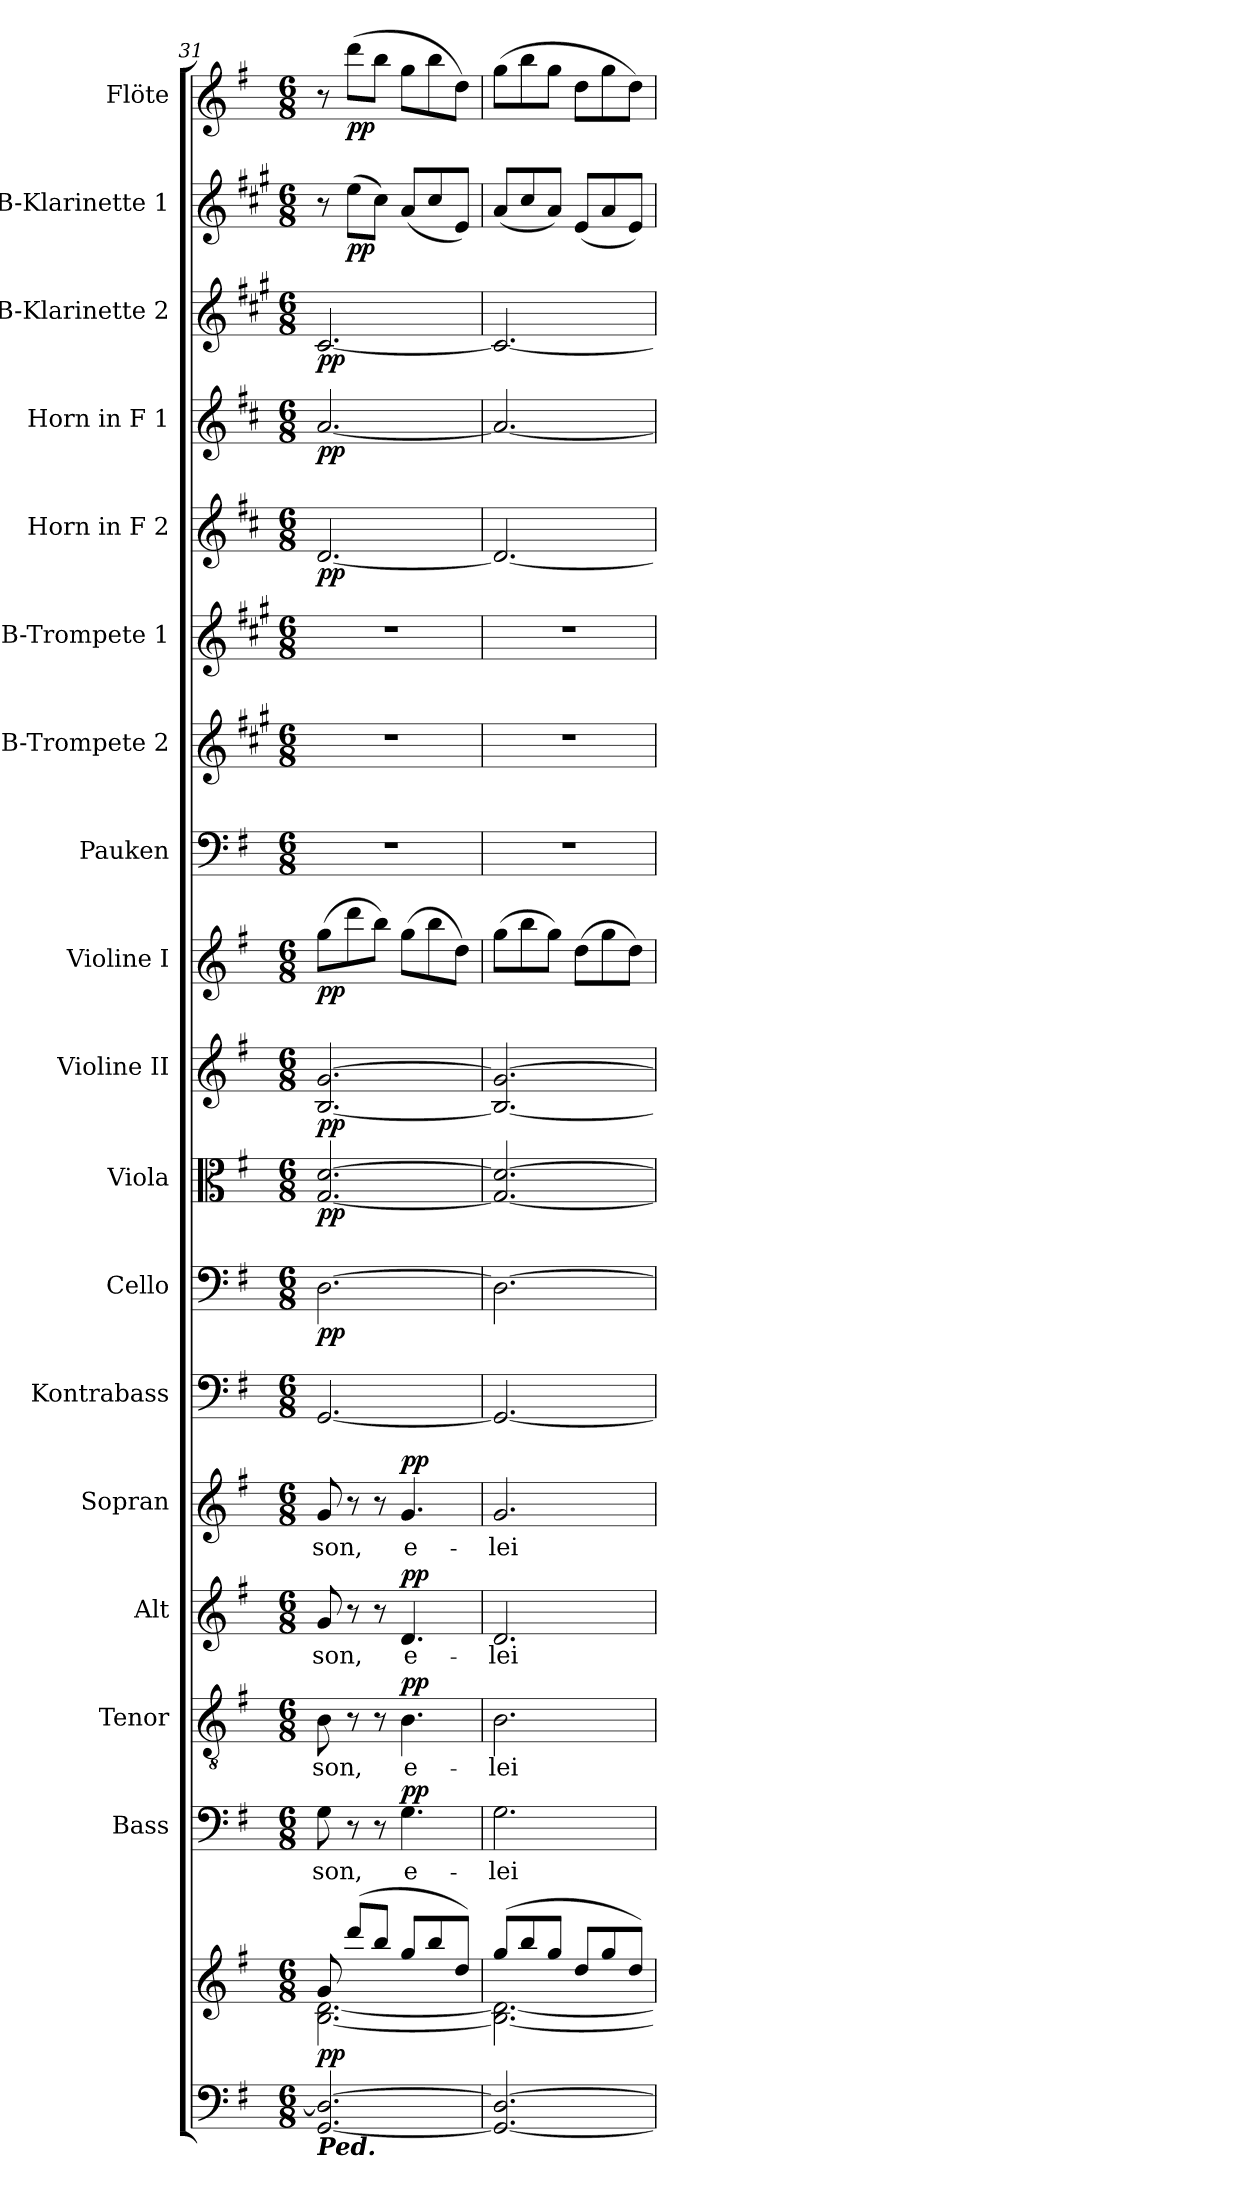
**kern	**kern	**dynam	**kern	**text	**dynam	**kern	**text	**dynam	**kern	**text	**dynam	**kern	**text	**dynam	**kern	**kern	**dynam	**kern	**dynam	**kern	**dynam	**kern	**dynam	**kern	**kern	**kern	**kern	**dynam	**kern	**dynam	**kern	**dynam	**kern	**dynam	**kern	**dynam
*part18	*part18	*part18	*part17	*part17	*part17	*part16	*part16	*part16	*part15	*part15	*part15	*part14	*part14	*part14	*part13	*part12	*part12	*part11	*part11	*part10	*part10	*part9	*part9	*part8	*part7	*part6	*part5	*part5	*part4	*part4	*part3	*part3	*part2	*part2	*part1	*part1
*staff19	*staff18	*staff18/19	*staff17	*staff17	*staff17	*staff16	*staff16	*staff16	*staff15	*staff15	*staff15	*staff14	*staff14	*staff14	*staff13	*staff12	*staff12	*staff11	*staff11	*staff10	*staff10	*staff9	*staff9	*staff8	*staff7	*staff6	*staff5	*staff5	*staff4	*staff4	*staff3	*staff3	*staff2	*staff2	*staff1	*staff1
*	*	*	*I"Bass	*	*	*I"Tenor	*	*	*I"Alt	*	*	*I"Sopran	*	*	*I"Kontrabass	*I"Cello	*	*I"Viola	*	*I"Violine II	*	*I"Violine I	*	*I"Pauken	*I"B-Trompete 2	*I"B-Trompete 1	*I"Horn in F 2	*	*I"Horn in F 1	*	*I"B-Klarinette 2	*	*I"B-Klarinette 1	*	*I"Flöte	*
*	*	*	*I'B.	*	*	*I'T.	*	*	*I'A.	*	*	*I'S.	*	*	*I'Kb.	*	*	*I'Vla.	*	*I'Vl. II	*	*I'Vl. I	*	*I'Pk.	*I'Trp. 2	*I'Trp. 1	*	*	*	*	*I'Kl. 2	*	*I'Kl. 1	*	*I'Fl.	*
*clefF4	*clefG2	*	*clefF4	*	*	*clefGv2	*	*	*clefG2	*	*	*clefG2	*	*	*clefF4	*clefF4	*	*clefC3	*	*clefG2	*	*clefG2	*	*clefF4	*clefG2	*clefG2	*clefG2	*	*clefG2	*	*clefG2	*	*clefG2	*	*clefG2	*
*	*	*	*	*	*	*	*	*	*	*	*	*	*	*	*ITrd7c12	*	*	*	*	*	*	*	*	*	*ITrd1c2	*ITrd1c2	*ITrd4c7	*	*ITrd4c7	*	*ITrd1c2	*	*ITrd1c2	*	*	*
*k[f#]	*k[f#]	*	*k[f#]	*	*	*k[f#]	*	*	*k[f#]	*	*	*k[f#]	*	*	*k[f#]	*k[f#]	*	*k[f#]	*	*k[f#]	*	*k[f#]	*	*k[f#]	*k[f#]	*k[f#]	*k[f#]	*	*k[f#]	*	*k[f#]	*	*k[f#]	*	*k[f#]	*
*G:	*G:	*	*G:	*	*	*G:	*	*	*G:	*	*	*G:	*	*	*G:	*G:	*	*G:	*	*G:	*	*G:	*	*G:	*G:	*G:	*G:	*	*G:	*	*G:	*	*G:	*	*G:	*
*M6/8	*M6/8	*	*M6/8	*	*	*M6/8	*	*	*M6/8	*	*	*M6/8	*	*	*M6/8	*M6/8	*	*M6/8	*	*M6/8	*	*M6/8	*	*M6/8	*M6/8	*M6/8	*M6/8	*	*M6/8	*	*M6/8	*	*M6/8	*	*M6/8	*
=31	=31	=31	=31	=31	=31	=31	=31	=31	=31	=31	=31	=31	=31	=31	=31	=31	=31	=31	=31	=31	=31	=31	=31	=31	=31	=31	=31	=31	=31	=31	=31	=31	=31	=31	=31	=31
*	*^	*	*	*	*	*	*	*	*	*	*	*	*	*	*	*	*	*	*	*	*	*	*	*	*	*	*	*	*	*	*	*	*	*	*	*
!LO:TX:b:Bi:t=Ped.	!	!	!	!	!	!	!	!	!	!	!	!	!	!	!	!	!	!	!	!	!	!	!	!	!	!	!	!	!	!	!	!	!	!	!	!	!
!	!	!	!LO:DY:b	!	!LO:LY:b	!	!	!LO:LY:b	!	!	!LO:LY:b	!	!	!LO:LY:b	!	!	!	!LO:DY:b	!	!LO:DY:b	!	!LO:DY:b	!	!LO:DY:b	!	!	!	!	!LO:DY:b	!	!LO:DY:b	!	!LO:DY:b	!	!	!	!
[2.GG/ 2.D/_	8g/	[<2.B\ [<2.d\	pp	8G\	-son,	.	8B\	-son,	.	8g/	-son,	.	8g/	-son,	.	[2.GGG/	[2.D\	pp	[2.G/ [2.d/	pp	[2.B/ [2.g/	pp	(>8gg\L	pp	2.r	2.r	2.r	[2.G/	pp	[2.d/	pp	[2.B/	pp	8r	.	8r	.
!	!	!	!	!	!	!	!	!	!	!	!	!	!	!	!	!	!	!	!	!	!	!	!	!	!	!	!	!	!	!	!	!	!	!	!LO:DY:b	!	!LO:DY:b
.	(<8ddd/L	.	.	8r	.	.	8r	.	.	8r	.	.	8r	.	.	.	.	.	.	.	.	.	8ddd\	.	.	.	.	.	.	.	.	.	.	(>8dd\L	pp	(>8ddd\L	pp
.	8bb/J	.	.	8r	.	.	8r	.	.	8r	.	.	8r	.	.	.	.	.	.	.	.	.	8bb\J)	.	.	.	.	.	.	.	.	.	.	8b\J)	.	8bb\J	.
!	!	!	!	!	!LO:LY:b	!LO:DY:a	!	!LO:LY:b	!LO:DY:a	!	!LO:LY:b	!LO:DY:a	!	!LO:LY:b	!LO:DY:a	!	!	!	!	!	!	!	!	!	!	!	!	!	!	!	!	!	!	!	!	!	!
.	8gg/L	.	.	4.G\	e-	pp	4.B\	e-	pp	4.d/	e-	pp	4.g/	e-	pp	.	.	.	.	.	.	.	(>8gg\L	.	.	.	.	.	.	.	.	.	.	(<8g/L	.	8gg\L	.
.	8bb/	.	.	.	.	.	.	.	.	.	.	.	.	.	.	.	.	.	.	.	.	.	8bb\	.	.	.	.	.	.	.	.	.	.	8b/	.	8bb\	.
.	8dd/J)	.	.	.	.	.	.	.	.	.	.	.	.	.	.	.	.	.	.	.	.	.	8dd\J)	.	.	.	.	.	.	.	.	.	.	8d/J)	.	8dd\J)	.
=32	=32	=32	=32	=32	=32	=32	=32	=32	=32	=32	=32	=32	=32	=32	=32	=32	=32	=32	=32	=32	=32	=32	=32	=32	=32	=32	=32	=32	=32	=32	=32	=32	=32	=32	=32	=32	=32
!	!	!	!	!	!LO:LY:b	!	!	!LO:LY:b	!	!	!LO:LY:b	!	!	!LO:LY:b	!	!	!	!	!	!	!	!	!	!	!	!	!	!	!	!	!	!	!	!	!	!	!
2.GG/_ 2.D/_	(<8gg/L	2.B\_ 2.d\_	.	2.G\	-lei-	.	2.B\	-lei-	.	2.d/	-lei-	.	2.g/	-lei-	.	2.GGG/_	2.D\_	.	2.G/_ 2.d/_	.	2.B/_ 2.g/_	.	(>8gg\L	.	2.r	2.r	2.r	2.G/_	.	2.d/_	.	2.B/_	.	(<8g/L	.	(>8gg\L	.
.	8bb/	.	.	.	.	.	.	.	.	.	.	.	.	.	.	.	.	.	.	.	.	.	8bb\	.	.	.	.	.	.	.	.	.	.	8b/	.	8bb\	.
.	8gg/J	.	.	.	.	.	.	.	.	.	.	.	.	.	.	.	.	.	.	.	.	.	8gg\J)	.	.	.	.	.	.	.	.	.	.	8g/J)	.	8gg\J	.
.	8dd/L	.	.	.	.	.	.	.	.	.	.	.	.	.	.	.	.	.	.	.	.	.	(>8dd\L	.	.	.	.	.	.	.	.	.	.	(<8d/L	.	8dd\L	.
.	8gg/	.	.	.	.	.	.	.	.	.	.	.	.	.	.	.	.	.	.	.	.	.	8gg\	.	.	.	.	.	.	.	.	.	.	8g/	.	8gg\	.
.	8dd/J)	.	.	.	.	.	.	.	.	.	.	.	.	.	.	.	.	.	.	.	.	.	8dd\J)	.	.	.	.	.	.	.	.	.	.	8d/J)	.	8dd\J)	.
*	*v	*v	*	*	*	*	*	*	*	*	*	*	*	*	*	*	*	*	*	*	*	*	*	*	*	*	*	*	*	*	*	*	*	*	*	*	*
=	=	=	=	=	=	=	=	=	=	=	=	=	=	=	=	=	=	=	=	=	=	=	=	=	=	=	=	=	=	=	=	=	=	=	=	=
*-	*-	*-	*-	*-	*-	*-	*-	*-	*-	*-	*-	*-	*-	*-	*-	*-	*-	*-	*-	*-	*-	*-	*-	*-	*-	*-	*-	*-	*-	*-	*-	*-	*-	*-	*-	*-
